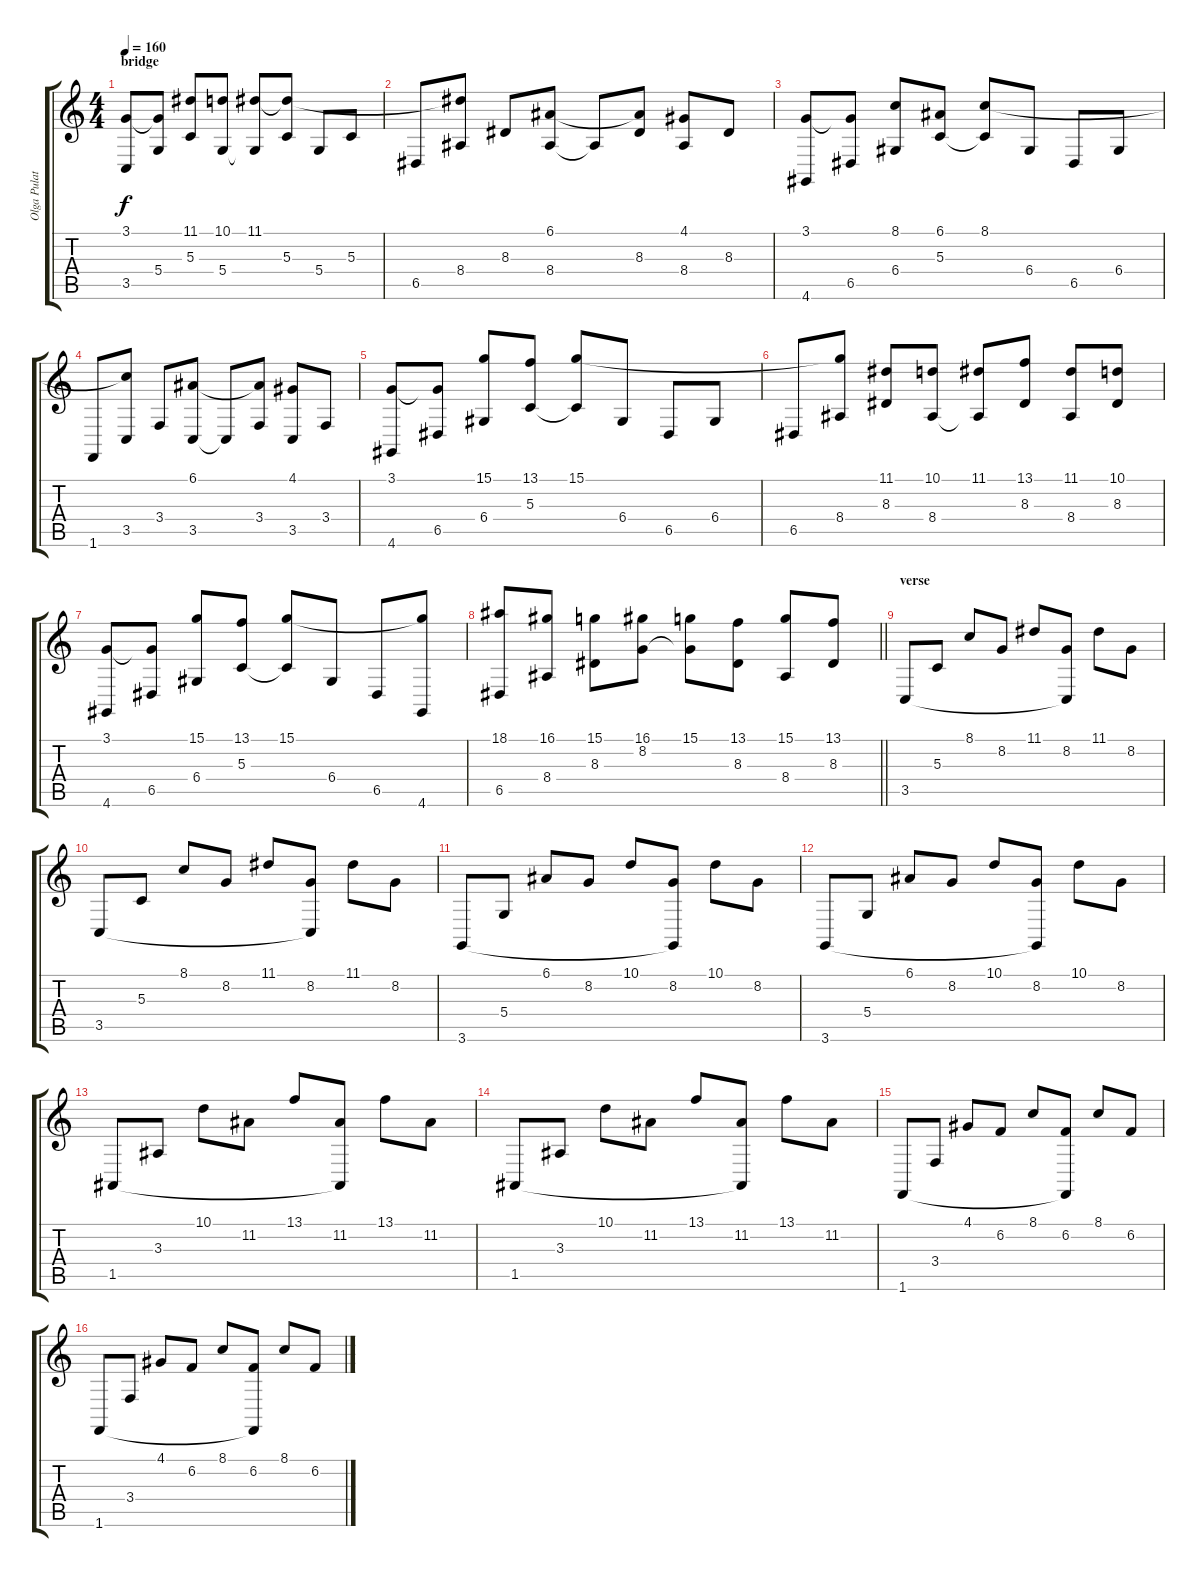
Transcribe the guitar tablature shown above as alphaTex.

\track ("Olga Pulatova" "Olga Pulat") {instrument acousticgrandpiano}
\staff {score tabs}
\tuning (E4 B3 G3 D3 A2 E2) {hide}
\ts (4 4)
\section ("" "bridge")
\tempo 160
\clef g2
\ks c
(3.1 3.5).8{dy f} (3.1{t} 5.4).8 (11.1 5.3).8 (10.1 5.4).8 (11.1 5.4{t}).8 (11.1{t} 5.3).8 5.4.8 5.3.8 |
6.5.8 (11.1{t} 8.4).8 8.3.8 (6.1 8.4).8 8.4{t}.8 (6.1{t} 8.3).8 (4.1 8.4).8 8.3.8 |
(3.1 4.6).8 (3.1{t} 6.5).8 (8.1 6.4).8 (6.1 5.3).8 (8.1 5.3{t}).8 6.4.8 6.5.8 6.4.8 |
1.6.8 (8.1{t} 3.5).8 3.4.8 (6.1 3.5).8 3.5{t}.8 (6.1{t} 3.4).8 (4.1 3.5).8 3.4.8 |
(3.1 4.6).8 (3.1{t} 6.5).8 (15.1 6.4).8 (13.1 5.3).8 (15.1 5.3{t}).8 6.4.8 6.5.8 6.4.8 |
6.5.8 (15.1{t} 8.4).8 (11.1 8.3).8 (10.1 8.4).8 (11.1 8.4{t}).8 (13.1 8.3).8 (11.1 8.4).8 (10.1 8.3).8 |
(3.1 4.6).8 (3.1{t} 6.5).8 (15.1 6.4).8 (13.1 5.3).8 (15.1 5.3{t}).8 6.4.8 6.5.8 (15.1{t} 4.6).8 |
\barLineRight lightlight
(18.1 6.5).8 (16.1 8.4).8 (15.1 8.3).8 (16.1 8.2).8 (15.1 8.2{t}).8 (13.1 8.3).8 (15.1 8.4).8 (13.1 8.3).8 |
\section ("" "verse")
3.5.8 5.3.8 8.1.8 8.2.8 11.1.8 (8.2 3.5{t}).8 11.1.8 8.2.8 |
3.5.8 5.3.8 8.1.8 8.2.8 11.1.8 (8.2 3.5{t}).8 11.1.8 8.2.8 |
3.6.8 5.4.8 6.1.8 8.2.8 10.1.8 (8.2 3.6{t}).8 10.1.8 8.2.8 |
3.6.8 5.4.8 6.1.8 8.2.8 10.1.8 (8.2 3.6{t}).8 10.1.8 8.2.8 |
1.5.8 3.3.8 10.1.8 11.2.8 13.1.8 (11.2 1.5{t}).8 13.1.8 11.2.8 |
1.5.8 3.3.8 10.1.8 11.2.8 13.1.8 (11.2 1.5{t}).8 13.1.8 11.2.8 |
1.6.8 3.4.8 4.1.8 6.2.8 8.1.8 (6.2 1.6{t}).8 8.1.8 6.2.8 |
1.6.8 3.4.8 4.1.8 6.2.8 8.1.8 (6.2 1.6{t}).8 8.1.8 6.2.8
